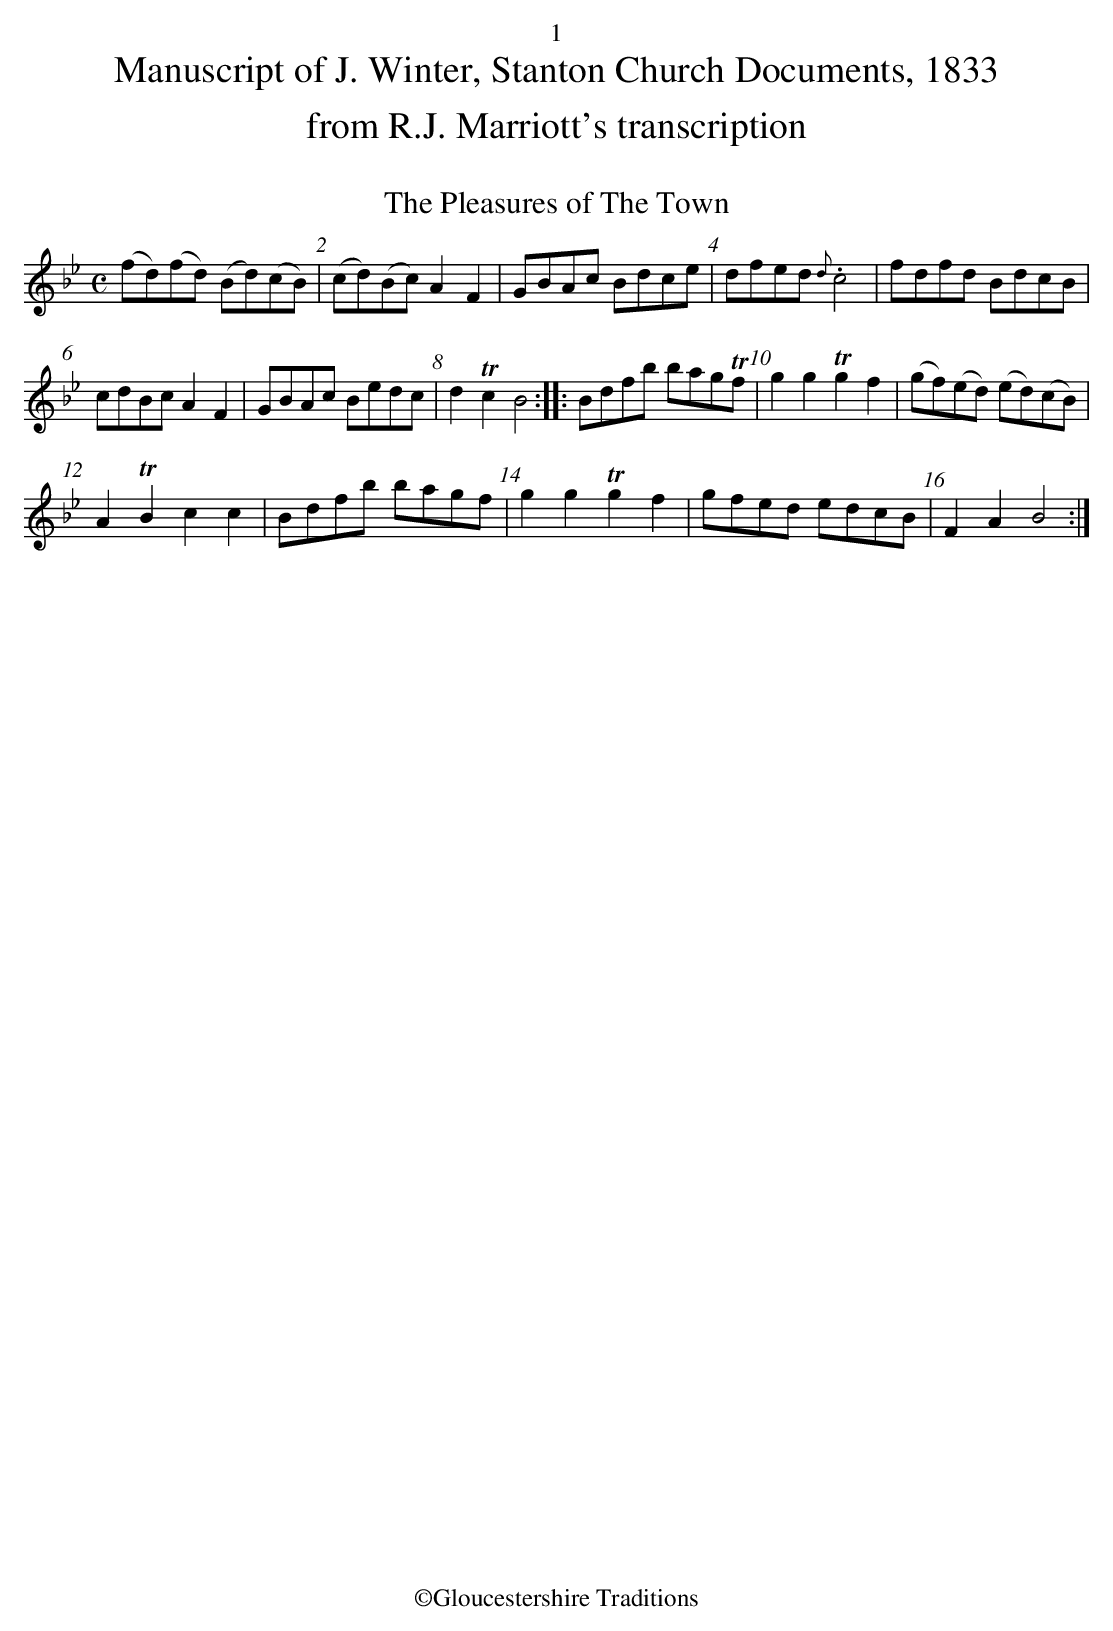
X:1
T:Pleasures of The Town, The
M:C
L:1/8
K:Bb
(fd)(fd) (Bd)(cB)|(cd)(Bc) A2F2|GBAc Bdce|dfed{d}.c4|fdfd BdcB|
cdBc A2F2|GBAc Bedc|d2Tc2B4::Bdfb bagTf|g2g2Tg2f2|(gf)(ed) (ed)(cB)|
A2TB2c2c2|Bdfb bagf|g2g2Tg2f2|gfed edcB|F2A2B4:|]
